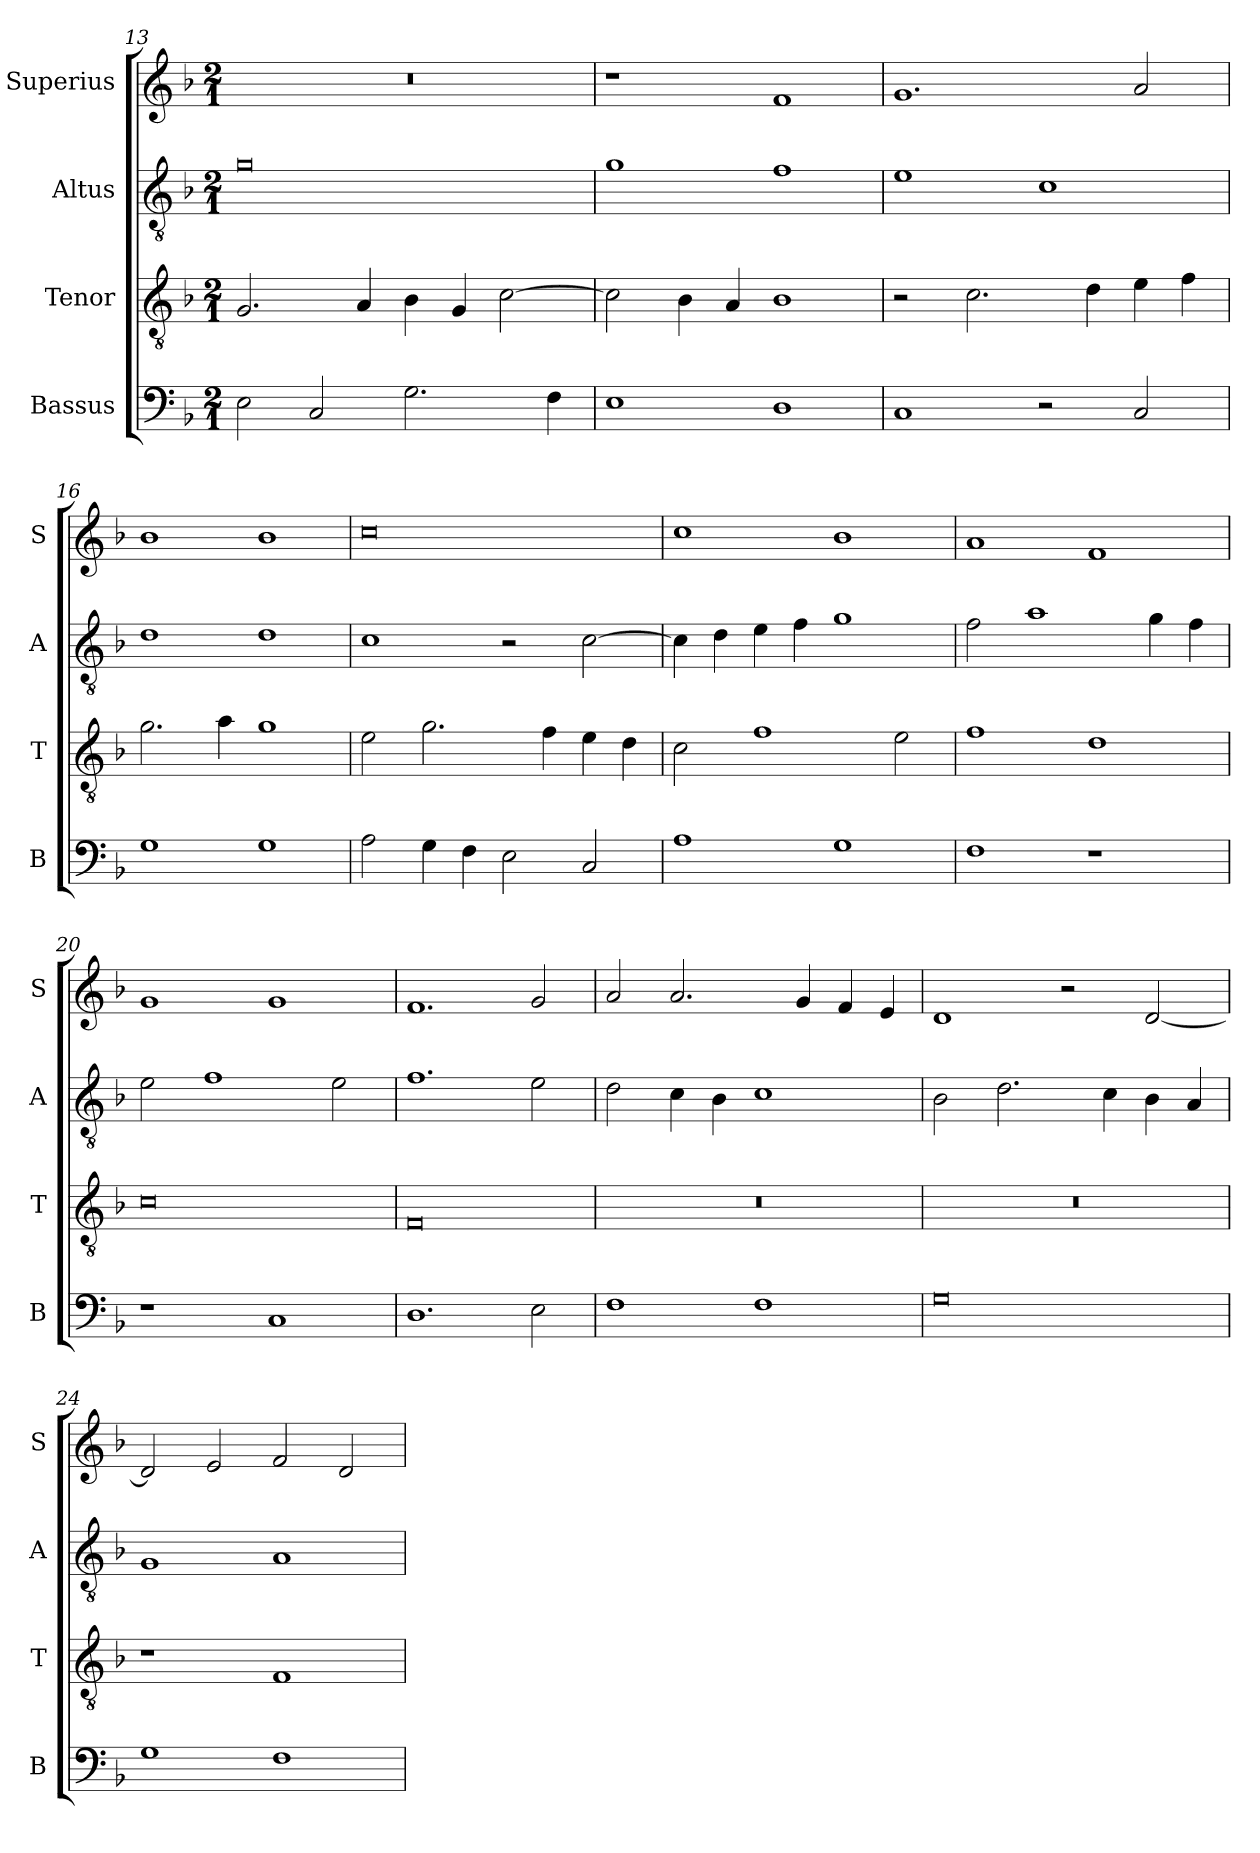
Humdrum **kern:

**kern	**kern	**kern	**kern
*part4	*part3	*part2	*part1
*staff4	*staff3	*staff2	*staff1
*I"Bassus	*I"Tenor	*I"Altus	*I"Superius
*I'B	*I'T	*I'A	*I'S
*clefF4	*clefGv2	*clefGv2	*clefG2
*k[b-]	*k[b-]	*k[b-]	*k[b-]
*M2/1	*M2/1	*M2/1	*M2/1
=13	=13	=13	=13
2E\	2.G/	0g	0r
2C/	.	.	.
.	4A/	.	.
2.G\	4B-\	.	.
.	4G/	.	.
.	[2c\	.	.
4F\	.	.	.
=14	=14	=14	=14
1E	2c\]	1g	1r
.	4B-\	.	.
.	4A/	.	.
1D	1B-	1f	1f
=15	=15	=15	=15
1C	2r	1e	1.g
.	2.c\	.	.
2r	.	1c	.
.	4d\	.	.
2C/	4e\	.	2a/
.	4f\	.	.
=16	=16	=16	=16
1G	2.g\	1d	1b-
.	4a\	.	.
1G	1g	1d	1b-
=17	=17	=17	=17
2A\	2e\	1c	0cc
4G\	2.g\	.	.
4F\	.	.	.
2E\	.	2r	.
.	4f\	.	.
2C/	4e\	[2c\	.
.	4d\	.	.
=18	=18	=18	=18
1A	2c\	4c\]	1cc
.	.	4d\	.
.	1f	4e\	.
.	.	4f\	.
1G	.	1g	1b-
.	2e\	.	.
=19	=19	=19	=19
1F	1f	2f\	1a
.	.	1a	.
1r	1d	.	1f
.	.	4g\	.
.	.	4f\	.
=20	=20	=20	=20
1r	0c	2e\	1g
.	.	1f	.
1C	.	.	1g
.	.	2e\	.
=21	=21	=21	=21
1.D	0F	1.f	1.f
2E\	.	2e\	2g/
=22	=22	=22	=22
1F	0r	2d\	2a/
.	.	4c\	2.a/
.	.	4B-\	.
1F	.	1c	.
.	.	.	4g/
.	.	.	4f/
.	.	.	4e/
=23	=23	=23	=23
0G	0r	2B-\	1d
.	.	2.d\	.
.	.	.	2r
.	.	4c\	.
.	.	4B-\	[2d/
.	.	4A/	.
=24	=24	=24	=24
1G	1r	1G	2d/]
.	.	.	2e/
1F	1F	1A	2f/
.	.	.	2d/
=	=	=	=
*-	*-	*-	*-
